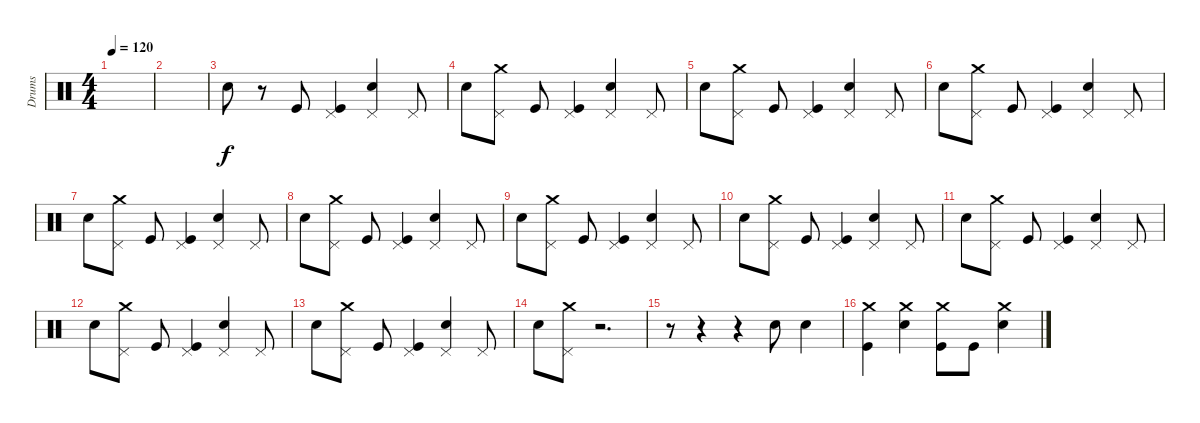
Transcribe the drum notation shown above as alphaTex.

\track ("Drums" "Drums") {instrument percussion}
\staff {score}
\articulation defaults
\ts (4 4)
\tempo 120
\clef neutral
\ks c
|
|
"Electric Snare (hit)".8 r.8 "Kick (hit)".8 ("Kick (hit)" "Pedal Hi-Hat (hit)").4 ("Electric Snare (hit)" "Pedal Hi-Hat (hit)").4 "Pedal Hi-Hat (hit)".8 |
"Electric Snare (hit)".8 ("Pedal Hi-Hat (hit)" "Crash medium (hit)").8 "Kick (hit)".8 ("Kick (hit)" "Pedal Hi-Hat (hit)").4 ("Electric Snare (hit)" "Pedal Hi-Hat (hit)").4 "Pedal Hi-Hat (hit)".8 |
"Electric Snare (hit)".8 ("Pedal Hi-Hat (hit)" "Crash medium (hit)").8 "Kick (hit)".8 ("Kick (hit)" "Pedal Hi-Hat (hit)").4 ("Electric Snare (hit)" "Pedal Hi-Hat (hit)").4 "Pedal Hi-Hat (hit)".8 |
"Electric Snare (hit)".8 ("Pedal Hi-Hat (hit)" "Crash medium (hit)").8 "Kick (hit)".8 ("Kick (hit)" "Pedal Hi-Hat (hit)").4 ("Electric Snare (hit)" "Pedal Hi-Hat (hit)").4 "Pedal Hi-Hat (hit)".8 |
"Electric Snare (hit)".8 ("Pedal Hi-Hat (hit)" "Crash medium (hit)").8 "Kick (hit)".8 ("Kick (hit)" "Pedal Hi-Hat (hit)").4 ("Electric Snare (hit)" "Pedal Hi-Hat (hit)").4 "Pedal Hi-Hat (hit)".8 |
"Electric Snare (hit)".8 ("Pedal Hi-Hat (hit)" "Crash medium (hit)").8 "Kick (hit)".8 ("Kick (hit)" "Pedal Hi-Hat (hit)").4 ("Electric Snare (hit)" "Pedal Hi-Hat (hit)").4 "Pedal Hi-Hat (hit)".8 |
"Electric Snare (hit)".8 ("Pedal Hi-Hat (hit)" "Crash medium (hit)").8 "Kick (hit)".8 ("Kick (hit)" "Pedal Hi-Hat (hit)").4 ("Electric Snare (hit)" "Pedal Hi-Hat (hit)").4 "Pedal Hi-Hat (hit)".8 |
"Electric Snare (hit)".8 ("Pedal Hi-Hat (hit)" "Crash medium (hit)").8 "Kick (hit)".8 ("Kick (hit)" "Pedal Hi-Hat (hit)").4 ("Electric Snare (hit)" "Pedal Hi-Hat (hit)").4 "Pedal Hi-Hat (hit)".8 |
"Electric Snare (hit)".8 ("Pedal Hi-Hat (hit)" "Crash medium (hit)").8 "Kick (hit)".8 ("Kick (hit)" "Pedal Hi-Hat (hit)").4 ("Electric Snare (hit)" "Pedal Hi-Hat (hit)").4 "Pedal Hi-Hat (hit)".8 |
"Electric Snare (hit)".8 ("Pedal Hi-Hat (hit)" "Crash medium (hit)").8 "Kick (hit)".8 ("Kick (hit)" "Pedal Hi-Hat (hit)").4 ("Electric Snare (hit)" "Pedal Hi-Hat (hit)").4 "Pedal Hi-Hat (hit)".8 |
"Electric Snare (hit)".8 ("Pedal Hi-Hat (hit)" "Crash medium (hit)").8 "Kick (hit)".8 ("Kick (hit)" "Pedal Hi-Hat (hit)").4 ("Electric Snare (hit)" "Pedal Hi-Hat (hit)").4 "Pedal Hi-Hat (hit)".8 |
"Electric Snare (hit)".8 ("Pedal Hi-Hat (hit)" "Crash medium (hit)").8 r.2{d} |
r.8 r.4 r.4 "Electric Snare (hit)".8 "Electric Snare (hit)".4 |
("Kick (hit)" "Crash medium (hit)").4 ("Electric Snare (hit)" "Crash medium (hit)").4 ("Kick (hit)" "Crash medium (hit)").8 "Kick (hit)".8 ("Electric Snare (hit)" "Crash medium (hit)").4
